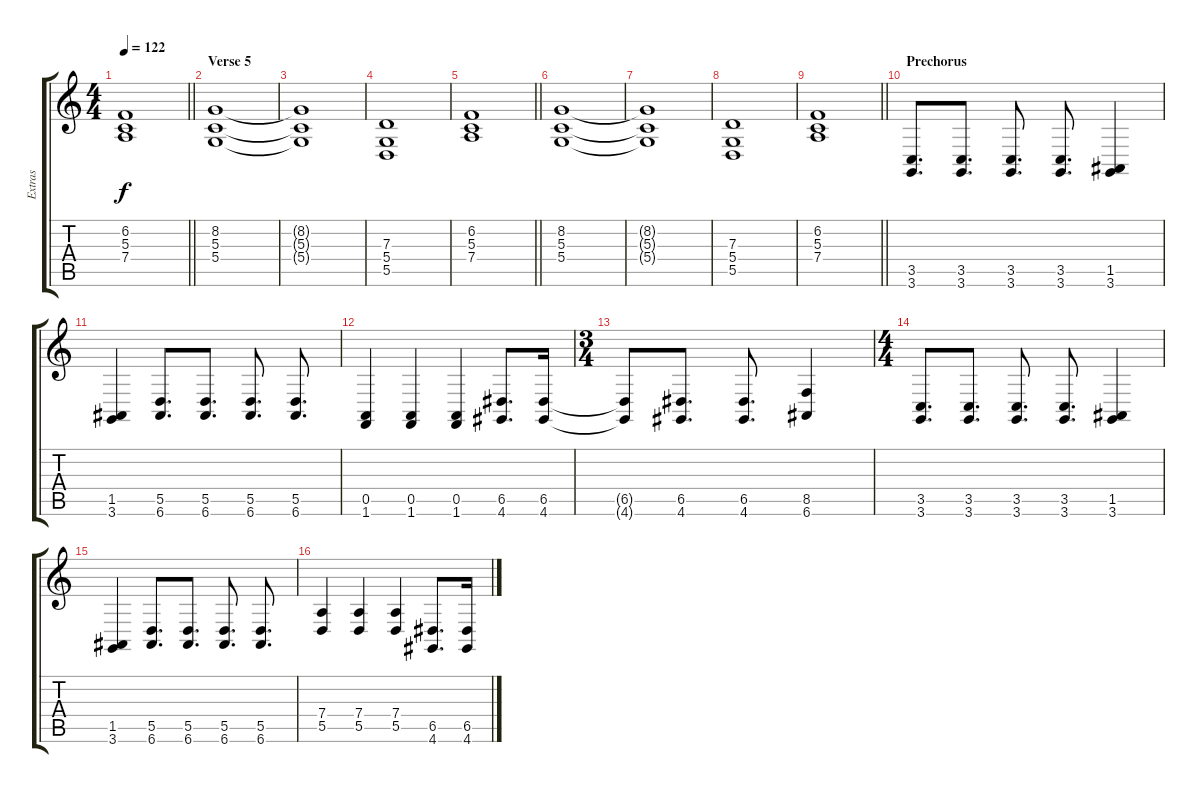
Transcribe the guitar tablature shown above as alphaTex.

\track ("Extras" "Extras") {instrument fx7echoes}
\staff {score tabs}
\tuning (E4 B3 G3 D3 A2 E2) {hide}
\ts (4 4)
\tempo 122
\clef g2
\barLineRight lightlight
\ks c
(6.2 5.3 7.4).1{dy f} |
\section ("" "Verse 5")
(8.2 5.3 5.4).1 |
(8.2{t} 5.3{t} 5.4{t}).1 |
(7.3 5.4 5.5).1 |
\barLineRight lightlight
(6.2 5.3 7.4).1 |
(8.2 5.3 5.4).1 |
(8.2{t} 5.3{t} 5.4{t}).1 |
(7.3 5.4 5.5).1 |
\barLineRight lightlight
(6.2 5.3 7.4).1 |
\section ("" "Prechorus")
(3.5 3.6).8{d volume 9 balance 0 instrument overdrivenguitar} (3.5 3.6).8{d} (3.5 3.6).8{d} (3.5 3.6).8{d} (1.5 3.6).4 |
(1.5 3.6).4 (5.5 6.6).8{d} (5.5 6.6).8{d} (5.5 6.6).8{d} (5.5 6.6).8{d} |
(0.5 1.6).4 (0.5 1.6).4 (0.5 1.6).4 (6.5 4.6).8{d} (6.5 4.6).16 |
\ts (3 4)
(6.5{t} 4.6{t}).8 (6.5 4.6).8{d} (6.5 4.6).8{d} (8.5 6.6).4 |
\ts (4 4)
(3.5 3.6).8{d} (3.5 3.6).8{d} (3.5 3.6).8{d} (3.5 3.6).8{d} (1.5 3.6).4 |
(1.5 3.6).4 (5.5 6.6).8{d} (5.5 6.6).8{d} (5.5 6.6).8{d} (5.5 6.6).8{d} |
(7.4 5.5).4 (7.4 5.5).4 (7.4 5.5).4 (6.5 4.6).8{d} (6.5 4.6).16
